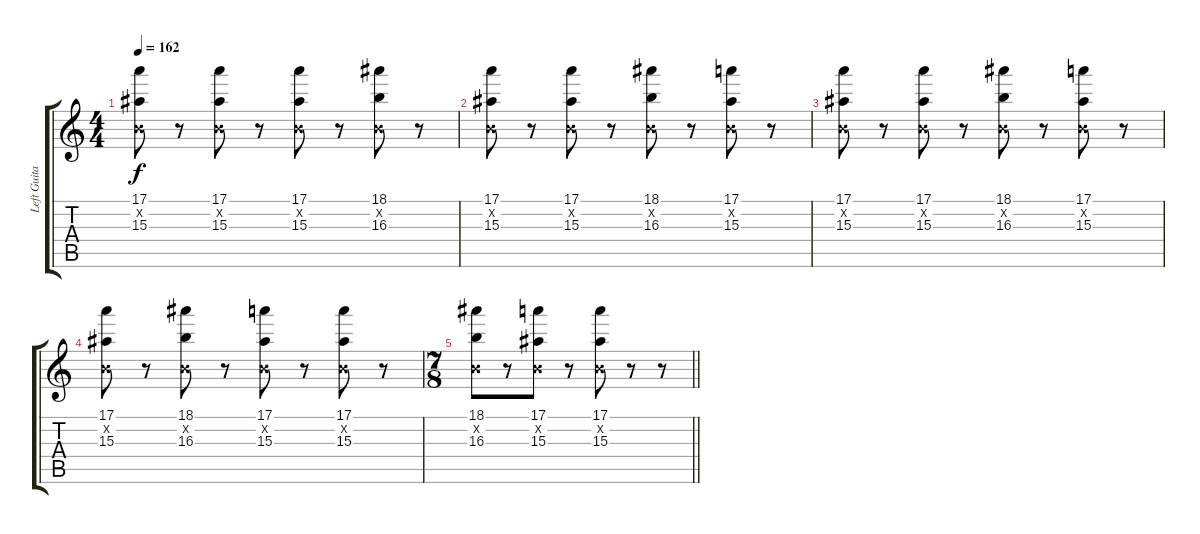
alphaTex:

\track ("Left Guitar" "Left Guita") {instrument distortionguitar}
\staff {score tabs}
\tuning (E4 B3 G3 D3 A2 E2) {hide}
\ts (4 4)
\tempo 162
\clef g2
\ks c
(17.1 0.2{x} 15.3).8{dy f} r.8 (17.1 0.2{x} 15.3).8 r.8 (17.1 0.2{x} 15.3).8 r.8 (18.1 0.2{x} 16.3).8 r.8 |
(17.1 0.2{x} 15.3).8 r.8 (17.1 0.2{x} 15.3).8 r.8 (18.1 0.2{x} 16.3).8 r.8 (17.1 0.2{x} 15.3).8 r.8 |
(17.1 0.2{x} 15.3).8 r.8 (17.1 0.2{x} 15.3).8 r.8 (18.1 0.2{x} 16.3).8 r.8 (17.1 0.2{x} 15.3).8 r.8 |
(17.1 0.2{x} 15.3).8 r.8 (18.1 0.2{x} 16.3).8 r.8 (17.1 0.2{x} 15.3).8 r.8 (17.1 0.2{x} 15.3).8 r.8 |
\ts (7 8)
\barLineRight lightlight
(18.1 0.2{x} 16.3).8 r.8 (17.1 0.2{x} 15.3).8 r.8 (17.1 0.2{x} 15.3).8 r.8 r.8
